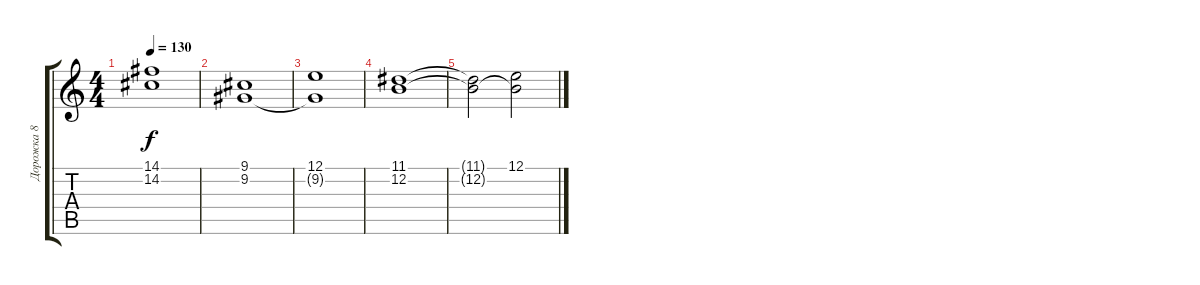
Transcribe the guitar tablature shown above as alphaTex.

\track ("Дорожка 8" "Дорожка 8") {instrument choiraahs}
\staff {score tabs}
\tuning (E4 B3 G3 D3 A2 E2) {hide}
\ts (4 4)
\tempo 130
\clef g2
\ks c
(14.1 14.2).1{dy f} |
(9.1 9.2).1 |
(12.1 9.2{t}).1 |
(11.1 12.2).1 |
(11.1{t} 12.2{t}).2 (12.1 12.2{t}).2
